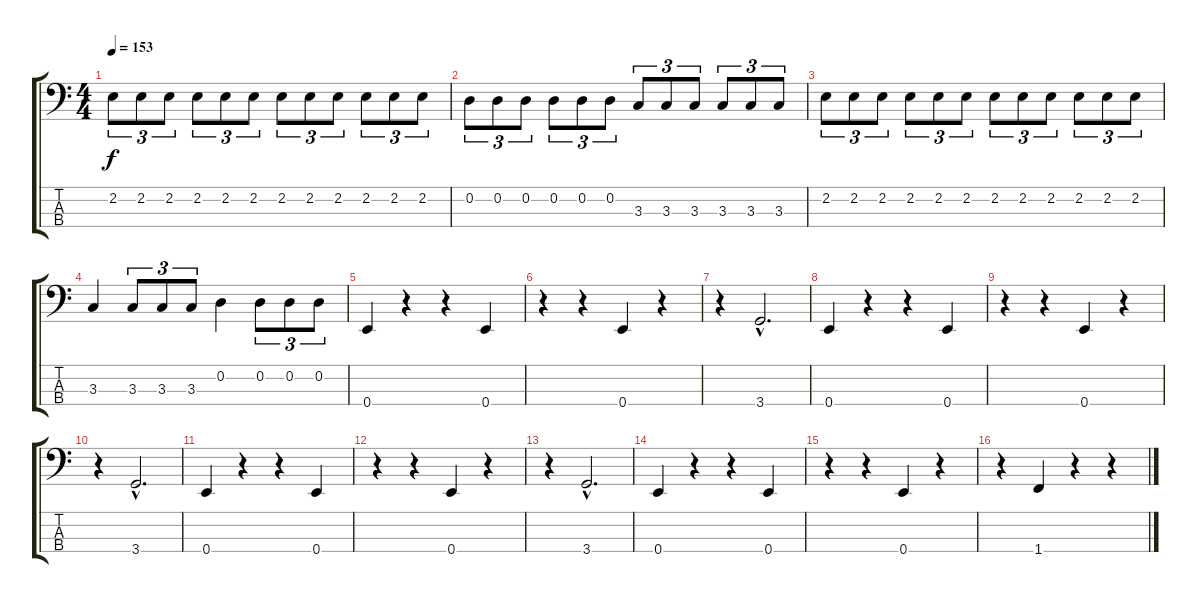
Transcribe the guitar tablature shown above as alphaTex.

\track "" {instrument electricbasspick}
\staff {score tabs}
\tuning (G2 D2 A1 E1) {hide}
\ts (4 4)
\tempo 153
\clef f4
\ks c
2.2.8{tu (3 2) dy f} 2.2.8{tu (3 2)} 2.2.8{tu (3 2)} 2.2.8{tu (3 2)} 2.2.8{tu (3 2)} 2.2.8{tu (3 2)} 2.2.8{tu (3 2)} 2.2.8{tu (3 2)} 2.2.8{tu (3 2)} 2.2.8{tu (3 2)} 2.2.8{tu (3 2)} 2.2.8{tu (3 2)} |
0.2.8{tu (3 2)} 0.2.8{tu (3 2)} 0.2.8{tu (3 2)} 0.2.8{tu (3 2)} 0.2.8{tu (3 2)} 0.2.8{tu (3 2)} 3.3.8{tu (3 2)} 3.3.8{tu (3 2)} 3.3.8{tu (3 2)} 3.3.8{tu (3 2)} 3.3.8{tu (3 2)} 3.3.8{tu (3 2)} |
2.2.8{tu (3 2)} 2.2.8{tu (3 2)} 2.2.8{tu (3 2)} 2.2.8{tu (3 2)} 2.2.8{tu (3 2)} 2.2.8{tu (3 2)} 2.2.8{tu (3 2)} 2.2.8{tu (3 2)} 2.2.8{tu (3 2)} 2.2.8{tu (3 2)} 2.2.8{tu (3 2)} 2.2.8{tu (3 2)} |
3.3.4 3.3.8{tu (3 2)} 3.3.8{tu (3 2)} 3.3.8{tu (3 2)} 0.2.4 0.2.8{tu (3 2)} 0.2.8{tu (3 2)} 0.2.8{tu (3 2)} |
\section ("" "")
0.4.4 r.4 r.4 0.4.4 |
r.4 r.4 0.4.4 r.4 |
r.4 3.4{hac}.2{d} |
0.4.4 r.4 r.4 0.4.4 |
r.4 r.4 0.4.4 r.4 |
r.4 3.4{hac}.2{d} |
0.4.4 r.4 r.4 0.4.4 |
r.4 r.4 0.4.4 r.4 |
r.4 3.4{hac}.2{d} |
0.4.4 r.4 r.4 0.4.4 |
r.4 r.4 0.4.4 r.4 |
r.4 1.4.4 r.4 r.4
